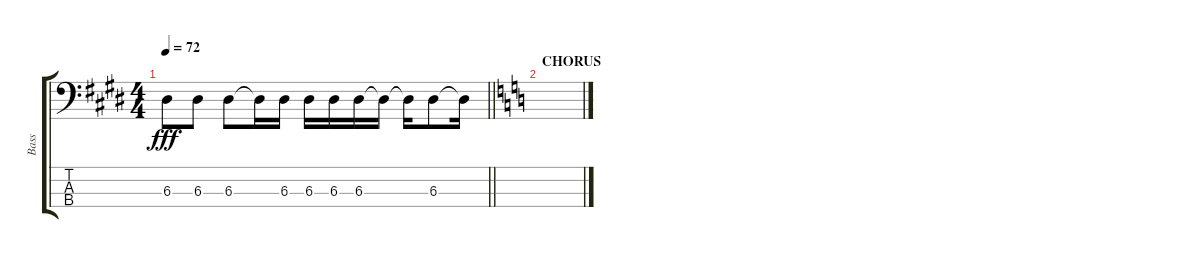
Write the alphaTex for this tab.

\track ("Bass" "Bass") {instrument electricbassfinger}
\staff {score tabs}
\tuning (G2 D2 A1 E1) {hide}
\ts (4 4)
\tempo 72
\clef f4
\barLineRight lightlight
\ks e
6.3.8{dy fff} 6.3.8 6.3.8 6.3{t}.16 6.3.16 6.3.16 6.3.16 6.3.16 6.3{t}.16 6.3{t}.16 6.3.8 6.3{t}.16 |
\section ("" "CHORUS")
\ks c
